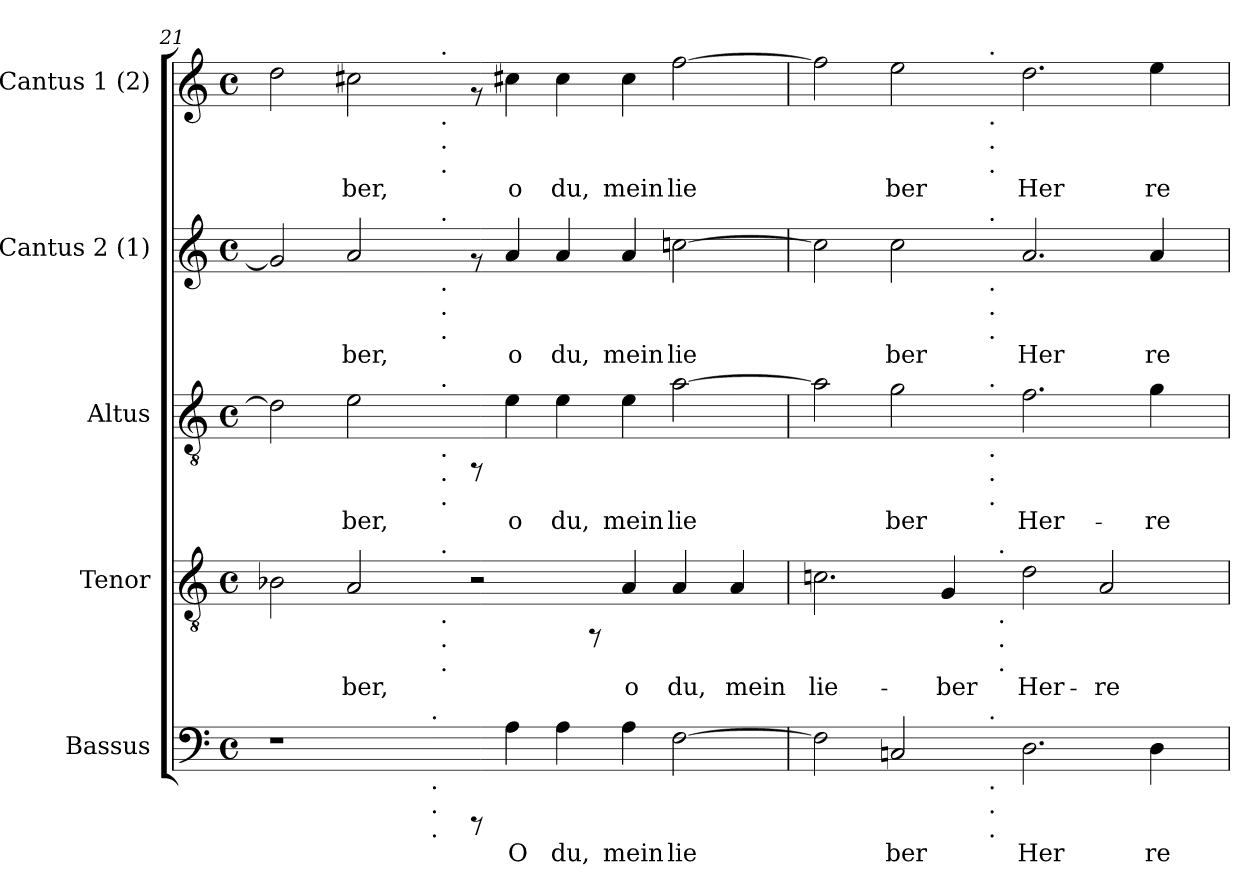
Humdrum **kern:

**kern	**text	**kern	**text	**kern	**text	**kern	**text	**kern	**text
*part5	*part5	*part4	*part4	*part3	*part3	*part2	*part2	*part1	*part1
*staff5	*staff5	*staff4	*staff4	*staff3	*staff3	*staff2	*staff2	*staff1	*staff1
*I"Bassus	*	*I"Tenor	*	*I"Altus	*	*I"Cantus 2 (1)	*	*I"Cantus 1 (2)	*
*I'Bassus	*	*I'Tenor	*	*I'Altus	*	*I'Cantus 2	*	*I'Cantus 1	*
!!LO:PB:g=z
*clefF4	*	*clefGv2	*	*clefGv2	*	*clefG2	*	*clefG2	*
*k[]	*	*k[]	*	*k[]	*	*k[]	*	*k[]	*
*C:	*	*C:	*	*C:	*	*C:	*	*C:	*
*M4/4	*	*M4/4	*	*M4/4	*	*M4/4	*	*M4/4	*
*met(c)	*	*met(c)	*	*met(c)	*	*met(c)	*	*met(c)	*
=21	=21	=21	=21	=21	=21	=21	=21	=21	=21
!	!	!	!LO:LY:b:cj	!	!LO:LY:b:cj	!	!LO:LY:b:cj	!	!LO:LY:b:cj
*^	*	*^	*	*^	*	*^	*	*^	*
1r	2..ryy	.	2B-X\	2ryy	.	2d\]	2ryy	.	2g/]	2ryy	.	2dd\	2ryy	.
!	!	!	!	!	!LO:LY:b:cj	!	!	!LO:LY:b:cj	!	!	!LO:LY:b:cj	!	!	!LO:LY:b:cj
.	.	.	2A/	4ryy	ber,	2e\	4ryy	ber,	2a/	4ryy	ber,	2cc#X\	4ryy	ber,
.	.	.	.	8ryy	.	.	8ryy	.	.	8ryy	.	.	8ryy	.
!	!LO:TX:a:t=.	!	!	!	!	!	!	!	!	!	!	!	!	!
!	!LO:TX:b:t=.	!	!	!	!	!	!	!	!	!	!	!	!	!
!	!LO:TX:b:t=.	!	!	!	!	!	!	!	!	!	!	!	!	!
!	!LO:TX:b:t=.	!	!	!	!	!	!	!	!	!	!	!	!	!
.	1.ryy	.	.	64ryy	.	.	64ryy	.	.	64ryy	.	.	64ryy	.
!	!	!	!	!	!	!	!	!	!	!	!	!	!LO:TX:a:t=.	!
!	!	!	!	!	!	!	!	!	!	!	!	!	!LO:TX:b:t=.	!
!	!	!	!	!	!	!	!	!	!	!	!	!	!LO:TX:b:t=.	!
!	!	!	!	!	!	!	!	!	!	!	!	!	!LO:TX:b:t=.	!
!	!	!	!	!	!	!	!	!	!	!LO:TX:a:t=.	!	!	!	!
!	!	!	!	!	!	!	!	!	!	!LO:TX:b:t=.	!	!	!	!
!	!	!	!	!	!	!	!	!	!	!LO:TX:b:t=.	!	!	!	!
!	!	!	!	!	!	!	!	!	!	!LO:TX:b:t=.	!	!	!	!
!	!	!	!	!	!	!	!LO:TX:a:t=.	!	!	!	!	!	!	!
!	!	!	!	!	!	!	!LO:TX:b:t=.	!	!	!	!	!	!	!
!	!	!	!	!	!	!	!LO:TX:b:t=.	!	!	!	!	!	!	!
!	!	!	!	!	!	!	!LO:TX:b:t=.	!	!	!	!	!	!	!
!	!	!	!	!LO:TX:a:t=.	!	!	!	!	!	!	!	!	!	!
!	!	!	!	!LO:TX:b:t=.	!	!	!	!	!	!	!	!	!	!
!	!	!	!	!LO:TX:b:t=.	!	!	!	!	!	!	!	!	!	!
!	!	!	!	!LO:TX:b:t=.	!	!	!	!	!	!	!	!	!	!
.	.	.	.	1ryy	.	.	1ryy	.	.	1ryy	.	.	1ryy	.
8rCCC	.	.	2r	.	.	8rFF	.	.	8rf	.	.	8rf	.	.
!	!	!LO:LY:b:cj	!	!	!	!	!	!LO:LY:b:cj	!	!	!LO:LY:b:cj	!	!	!LO:LY:b:cj
4A\	.	O	.	.	.	4e\	.	o	4a/	.	o	4cc#X\	.	o
!	!	!LO:LY:b:cj	!	!	!	!	!	!LO:LY:b:cj	!	!	!LO:LY:b:cj	!	!	!LO:LY:b:cj
4A\	.	du,	.	.	.	4e\	.	du,	4a/	.	du,	4cc#\	.	du,
.	.	.	8rFF	.	.	.	.	.	.	.	.	.	.	.
!	!	!LO:LY:b:cj	!	!	!LO:LY:b:cj	!	!	!LO:LY:b:cj	!	!	!LO:LY:b:cj	!	!	!LO:LY:b:cj
4A\	.	mein	4A/	.	o	4e\	.	mein	4a/	.	mein	4cc#\	.	mein
!	!	!LO:LY:b:cj	!	!	!LO:LY:b:cj	!	!	!LO:LY:b:cj	!	!	!LO:LY:b:cj	!	!	!LO:LY:b:cj
[>2F\	.	lie	4A/	.	du,	[>2a\	.	lie-	[>2ccn\	.	lie	[>2ff\	.	lie
.	.	.	.	4ryy	.	.	4ryy	.	.	4ryy	.	.	4ryy	.
!	!	!	!	!	!LO:LY:b:cj	!	!	!	!	!	!	!	!	!
.	.	.	4A/	.	mein	.	.	.	.	.	.	.	.	.
.	.	.	.	8...ryy	.	.	8...ryy	.	.	8...ryy	.	.	8...ryy	.
=22	=22	=22	=22	=22	=22	=22	=22	=22	=22	=22	=22	=22	=22	=22
!	!	!LO:LY:b:cj	!	!	!LO:LY:b:cj	!	!	!LO:LY:b:cj	!	!	!LO:LY:b:cj	!	!	!LO:LY:b:cj
2F\]	2ryy	.	2.cn\	2ryy	lie-	2a\]	2ryy	--	2cc\]	2ryy	.	2ff\]	2ryy	.
!	!	!LO:LY:b:cj	!	!	!	!	!	!LO:LY:b:cj	!	!	!LO:LY:b:cj	!	!	!LO:LY:b:cj
2Cn/	4ryy	ber	.	4ryy	.	2g\	4ryy	-ber	2cc\	4ryy	ber	2ee\	4ryy	ber
!	!	!	!	!	!LO:LY:b:cj	!	!	!	!	!	!	!	!	!
.	8ryy	.	4G/	8ryy	-ber	.	8ryy	.	.	8ryy	.	.	8ryy	.
.	32ryy	.	.	32.ryy	.	.	32ryy	.	.	32ryy	.	.	32ryy	.
!	!	!	!	!	!	!	!	!	!	!	!	!	!LO:TX:a:t=.	!
!	!	!	!	!	!	!	!	!	!	!	!	!	!LO:TX:b:t=.	!
!	!	!	!	!	!	!	!	!	!	!	!	!	!LO:TX:b:t=.	!
!	!	!	!	!	!	!	!	!	!	!	!	!	!LO:TX:b:t=.	!
!	!	!	!	!	!	!	!	!	!	!LO:TX:a:t=.	!	!	!	!
!	!	!	!	!	!	!	!	!	!	!LO:TX:b:t=.	!	!	!	!
!	!	!	!	!	!	!	!	!	!	!LO:TX:b:t=.	!	!	!	!
!	!	!	!	!	!	!	!	!	!	!LO:TX:b:t=.	!	!	!	!
!	!	!	!	!	!	!	!LO:TX:a:t=.	!	!	!	!	!	!	!
!	!	!	!	!	!	!	!LO:TX:b:t=.	!	!	!	!	!	!	!
!	!	!	!	!	!	!	!LO:TX:b:t=.	!	!	!	!	!	!	!
!	!	!	!	!	!	!	!LO:TX:b:t=.	!	!	!	!	!	!	!
!	!LO:TX:a:t=.	!	!	!	!	!	!	!	!	!	!	!	!	!
!	!LO:TX:b:t=.	!	!	!	!	!	!	!	!	!	!	!	!	!
!	!LO:TX:b:t=.	!	!	!	!	!	!	!	!	!	!	!	!	!
!	!LO:TX:b:t=.	!	!	!	!	!	!	!	!	!	!	!	!	!
.	1ryy	.	.	.	.	.	1ryy	.	.	1ryy	.	.	1ryy	.
!	!	!	!	!LO:TX:a:t=.	!	!	!	!	!	!	!	!	!	!
!	!	!	!	!LO:TX:b:t=.	!	!	!	!	!	!	!	!	!	!
!	!	!	!	!LO:TX:b:t=.	!	!	!	!	!	!	!	!	!	!
!	!	!	!	!LO:TX:b:t=.	!	!	!	!	!	!	!	!	!	!
.	.	.	.	1ryy	.	.	.	.	.	.	.	.	.	.
!	!	!LO:LY:b:cj	!	!	!LO:LY:b:cj	!	!	!LO:LY:b:cj	!	!	!LO:LY:b:cj	!	!	!LO:LY:b:cj
2.D\	.	Her	2d\	.	Her-	2.f\	.	Her-	2.a/	.	Her	2.dd\	.	Her
!	!	!	!	!	!LO:LY:b:cj	!	!	!	!	!	!	!	!	!
.	.	.	2A/	.	-re	.	.	.	.	.	.	.	.	.
!	!	!LO:LY:b:cj	!	!	!	!	!	!LO:LY:b:cj	!	!	!LO:LY:b:cj	!	!	!LO:LY:b:cj
4D\	.	re	.	.	.	4g\	.	-re	4a/	.	re	4ee\	.	re
.	16.ryy	.	.	.	.	.	16.ryy	.	.	16.ryy	.	.	16.ryy	.
.	.	.	.	16ryy	.	.	.	.	.	.	.	.	.	.
.	.	.	.	64ryy	.	.	.	.	.	.	.	.	.	.
*v	*v	*	*	*	*	*v	*v	*	*v	*v	*	*v	*v	*
*	*	*v	*v	*	*	*	*	*	*	*
=	=	=	=	=	=	=	=	=	=
*-	*-	*-	*-	*-	*-	*-	*-	*-	*-
